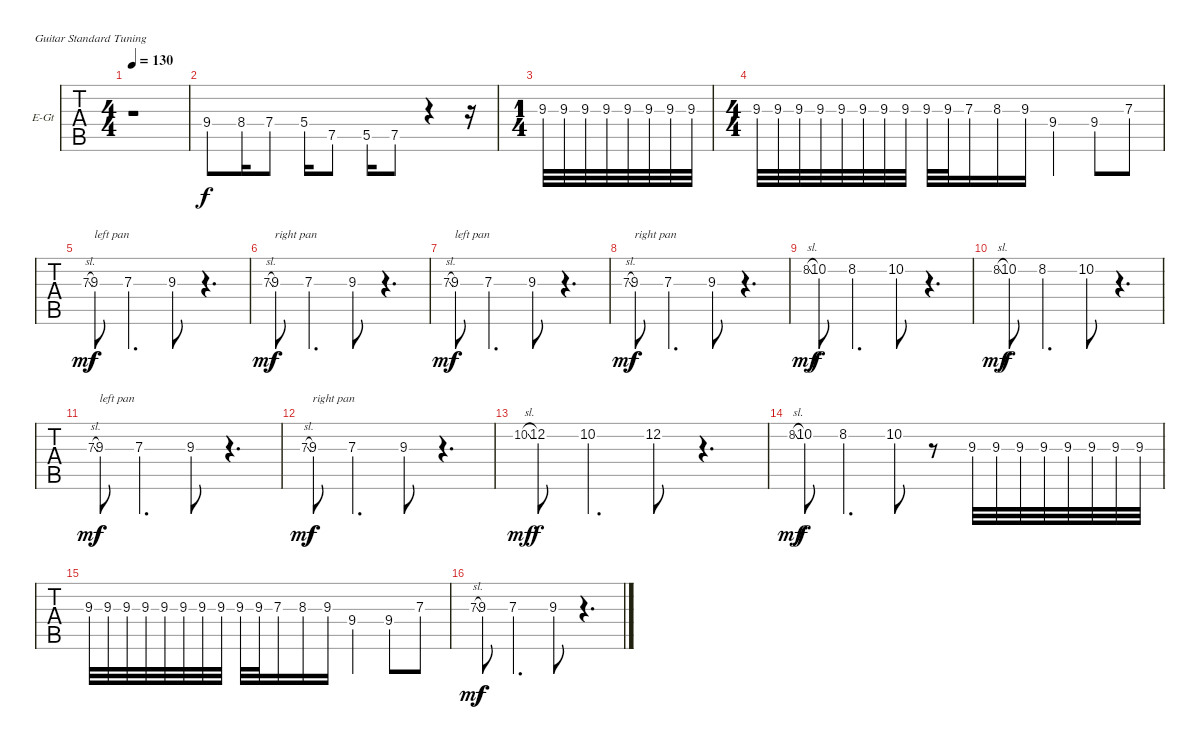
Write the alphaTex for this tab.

\bracketExtendMode groupsimilarinstruments
\firstSystemTrackNameOrientation horizontal
\otherSystemsTrackNameOrientation horizontal
\track ("Guitar" "E-Gt") {instrument distortionguitar}
\staff {tabs}
\tuning (E4 B3 G3 D3 A2 E2)
\ts (4 4)
\tempo 130
\clef g2
\ks c
r.1{dy f} |
9.4.8 8.4.16 7.4.8 5.4.16 7.5.8 5.5.16 7.5.8 r.4 r.16 |
\ts (1 4)
9.3.32 9.3.32 9.3.32 9.3.32 9.3.32 9.3.32 9.3.32 9.3.32 |
\ts (4 4)
9.3.32 9.3.32 9.3.32 9.3.32 9.3.32 9.3.32 9.3.32 9.3.32 9.3.32 9.3.32 7.3.16 8.3.16 9.3.16 9.4.4 9.4.8 7.3.8 |
7.3{sl}.8{gr dy mf} 9.3.8{txt "left pan" dy f} 7.3.4{d} 9.3.8 r.4{d} |
7.3{sl}.8{gr dy mf} 9.3.8{txt "right pan" dy f} 7.3.4{d} 9.3.8 r.4{d} |
7.3{sl}.8{gr dy mf} 9.3.8{txt "left pan" dy f} 7.3.4{d} 9.3.8 r.4{d} |
7.3{sl}.8{gr dy mf} 9.3.8{txt "right pan" dy f} 7.3.4{d} 9.3.8 r.4{d} |
8.2{sl}.8{gr dy mf} 10.2.8{dy f} 8.2.4{d} 10.2.8 r.4{d} |
8.2{sl}.8{gr dy mf} 10.2.8{dy f} 8.2.4{d} 10.2.8 r.4{d} |
7.3{sl}.8{gr dy mf} 9.3.8{txt "left pan" dy f} 7.3.4{d} 9.3.8 r.4{d} |
7.3{sl}.8{gr dy mf} 9.3.8{txt "right pan" dy f} 7.3.4{d} 9.3.8 r.4{d} |
10.2{sl}.8{gr dy mf} 12.2.8{dy f} 10.2.4{d} 12.2.8 r.4{d} |
8.2{sl}.8{gr dy mf} 10.2.8{dy f} 8.2.4{d} 10.2.8 r.8 9.3.32 9.3.32 9.3.32 9.3.32 9.3.32 9.3.32 9.3.32 9.3.32 |
9.3.32 9.3.32 9.3.32 9.3.32 9.3.32 9.3.32 9.3.32 9.3.32 9.3.32 9.3.32 7.3.16 8.3.16 9.3.16 9.4.4 9.4.8 7.3.8 |
7.3{sl}.8{gr dy mf} 9.3.8{dy f} 7.3.4{d} 9.3.8 r.4{d}
